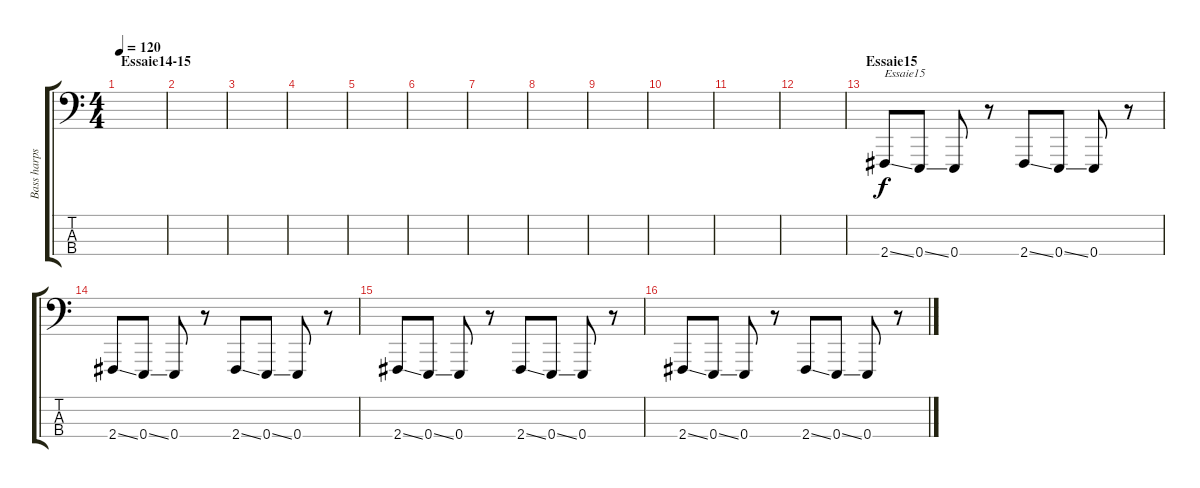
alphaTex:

\track ("Bass harpsichord" "Bass harps") {instrument harpsichord}
\staff {score tabs}
\tuning (G2 D2 A1 E1) {hide}
\ts (4 4)
\section ("" "Essaie14-15")
\tempo 120
\clef f4
\ks c
|
|
|
|
|
|
|
|
|
|
|
|
\section ("" "Essaie15")
2.4{ss}.8{txt "Essaie15"} 0.4{ss}.8 0.4.8 r.8 2.4{ss}.8 0.4{ss}.8 0.4.8 r.8 |
2.4{ss}.8 0.4{ss}.8 0.4.8 r.8 2.4{ss}.8 0.4{ss}.8 0.4.8 r.8 |
2.4{ss}.8 0.4{ss}.8 0.4.8 r.8 2.4{ss}.8 0.4{ss}.8 0.4.8 r.8 |
2.4{ss}.8 0.4{ss}.8 0.4.8 r.8 2.4{ss}.8 0.4{ss}.8 0.4.8 r.8
